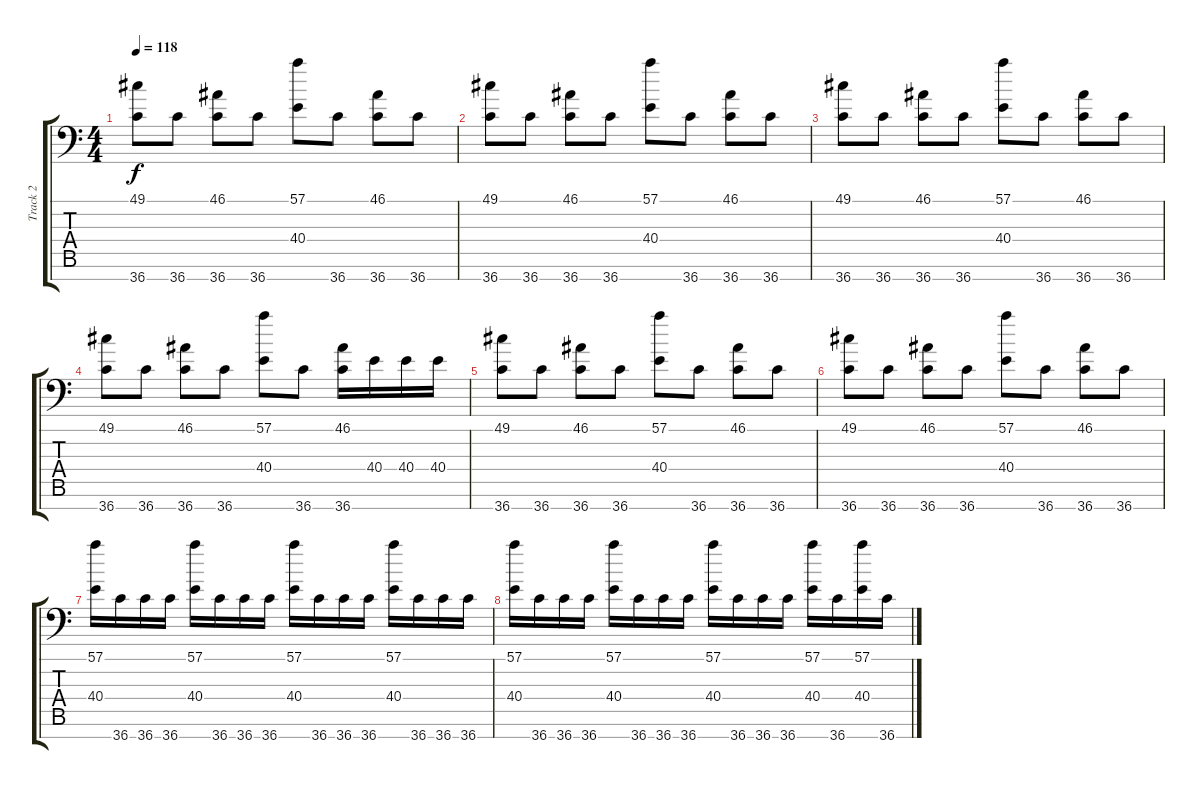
\track ("Track 2" "Track 2") {instrument acousticgrandpiano}
\staff {score tabs}
\tuning (C-1 C-1 C-1 C-1 C-1 C-1 C-1) {hide}
\ts (4 4)
\tempo 118
\clef f4
\ks c
(49.1 36.7).8{dy f} 36.7.8 (46.1 36.7).8 36.7.8 (57.1 40.4).8 36.7.8 (46.1 36.7).8 36.7.8 |
(49.1 36.7).8 36.7.8 (46.1 36.7).8 36.7.8 (57.1 40.4).8 36.7.8 (46.1 36.7).8 36.7.8 |
(49.1 36.7).8 36.7.8 (46.1 36.7).8 36.7.8 (57.1 40.4).8 36.7.8 (46.1 36.7).8 36.7.8 |
(49.1 36.7).8 36.7.8 (46.1 36.7).8 36.7.8 (57.1 40.4).8 36.7.8 (46.1 36.7).16 40.4.16 40.4.16 40.4.16 |
(49.1 36.7).8 36.7.8 (46.1 36.7).8 36.7.8 (57.1 40.4).8 36.7.8 (46.1 36.7).8 36.7.8 |
(49.1 36.7).8 36.7.8 (46.1 36.7).8 36.7.8 (57.1 40.4).8 36.7.8 (46.1 36.7).8 36.7.8 |
(57.1 40.4).16 36.7.16 36.7.16 36.7.16 (57.1 40.4).16 36.7.16 36.7.16 36.7.16 (57.1 40.4).16 36.7.16 36.7.16 36.7.16 (57.1 40.4).16 36.7.16 36.7.16 36.7.16 |
(57.1 40.4).16 36.7.16 36.7.16 36.7.16 (57.1 40.4).16 36.7.16 36.7.16 36.7.16 (57.1 40.4).16 36.7.16 36.7.16 36.7.16 (57.1 40.4).16 36.7.16 (57.1 40.4).16 36.7.16
